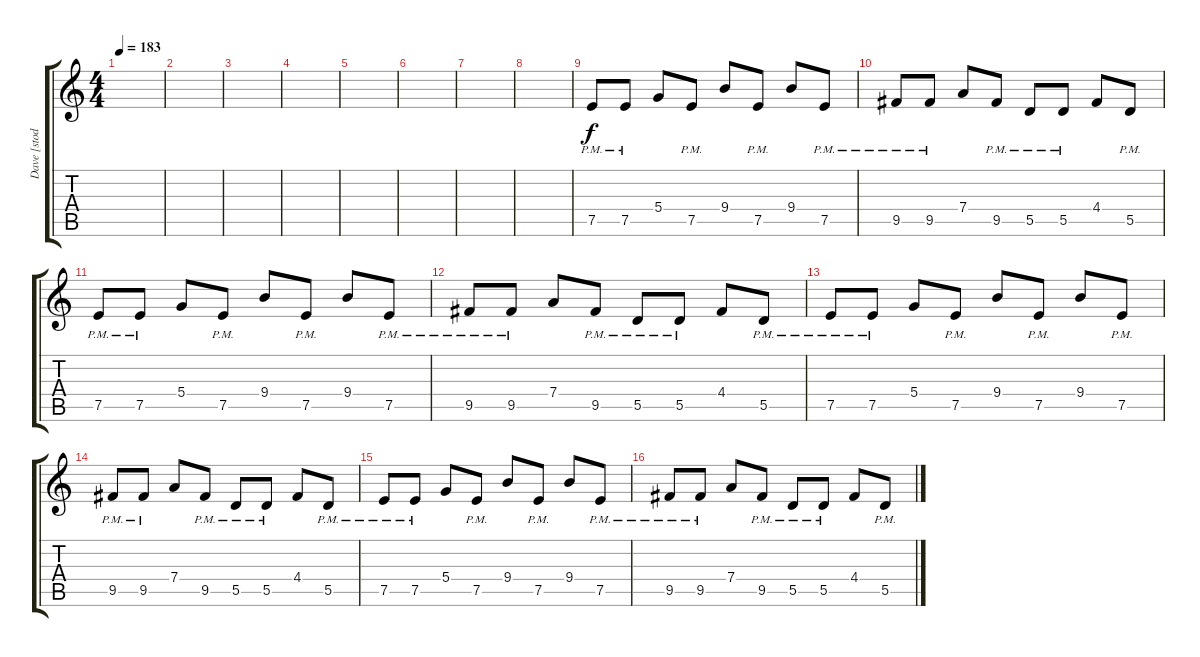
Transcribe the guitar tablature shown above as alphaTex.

\track ("Dave [stodio]" "Dave [stod") {instrument overdrivenguitar}
\staff {score tabs}
\tuning (E4 B3 G3 D3 A2 E2) {hide}
\ts (4 4)
\tempo 183
\clef g2
\ks c
|
|
|
|
|
|
|
|
7.5{pm}.8{dy f} 7.5{pm}.8 5.4.8 7.5{pm}.8 9.4.8 7.5{pm}.8 9.4.8 7.5{pm}.8 |
9.5{pm}.8 9.5{pm}.8 7.4.8 9.5{pm}.8 5.5{pm}.8 5.5{pm}.8 4.4.8 5.5{pm}.8 |
7.5{pm}.8 7.5{pm}.8 5.4.8 7.5{pm}.8 9.4.8 7.5{pm}.8 9.4.8 7.5{pm}.8 |
9.5{pm}.8 9.5{pm}.8 7.4.8 9.5{pm}.8 5.5{pm}.8 5.5{pm}.8 4.4.8 5.5{pm}.8 |
7.5{pm}.8 7.5{pm}.8 5.4.8 7.5{pm}.8 9.4.8 7.5{pm}.8 9.4.8 7.5{pm}.8 |
9.5{pm}.8 9.5{pm}.8 7.4.8 9.5{pm}.8 5.5{pm}.8 5.5{pm}.8 4.4.8 5.5{pm}.8 |
7.5{pm}.8 7.5{pm}.8 5.4.8 7.5{pm}.8 9.4.8 7.5{pm}.8 9.4.8 7.5{pm}.8 |
9.5{pm}.8 9.5{pm}.8 7.4.8 9.5{pm}.8 5.5{pm}.8 5.5{pm}.8 4.4.8 5.5{pm}.8
